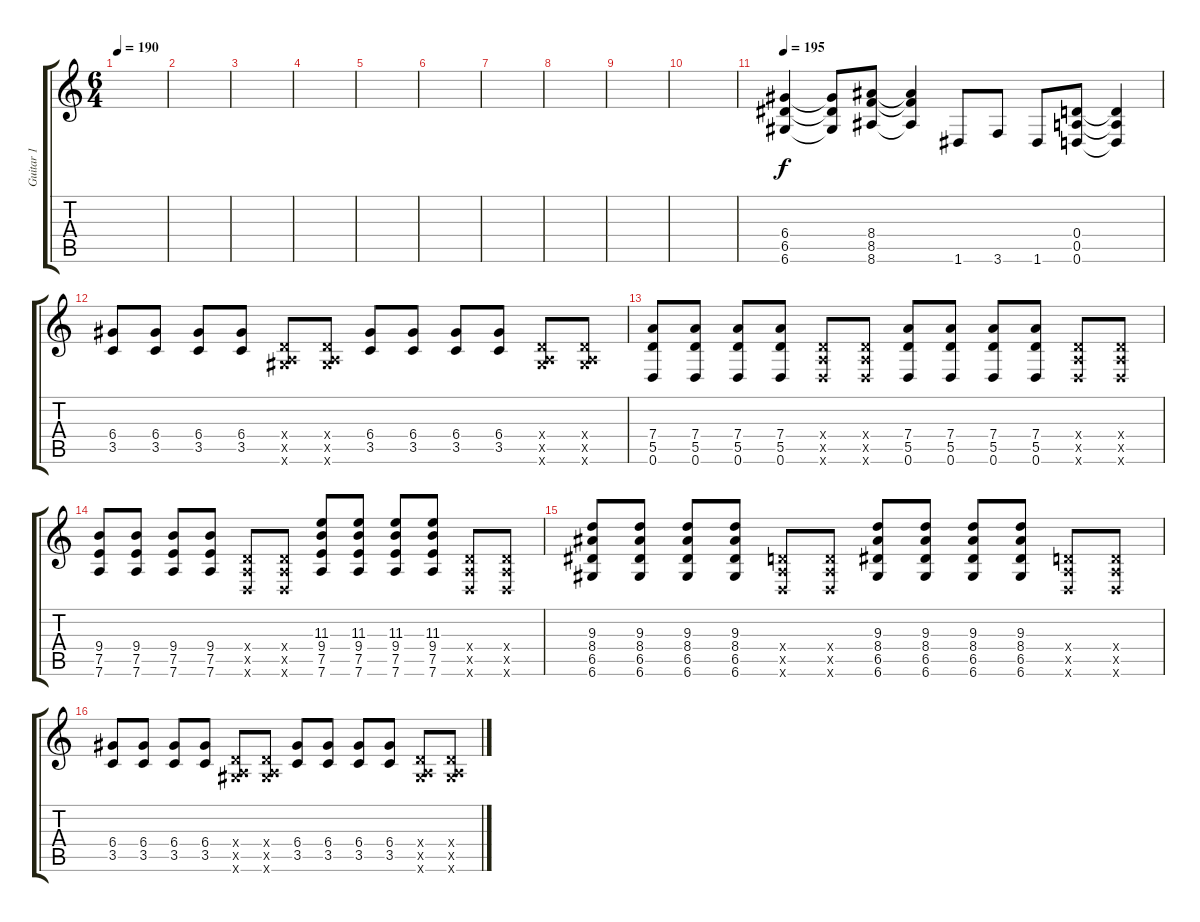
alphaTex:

\track ("Guitar 1" "Guitar 1") {instrument distortionguitar}
\staff {score tabs}
\tuning (D4 A3 F3 D3 A2 D2) {hide}
\ts (6 4)
\tempo 190
\clef g2
\ks c
|
|
|
|
|
|
|
|
|
|
\tempo 195
(6.4 6.5 6.6).4 (6.4{t} 6.5{t} 6.6{t}).8 (8.4 8.5 8.6).8 (8.4{t} 8.5{t} 8.6{t}).4 1.6.8 3.6.8 1.6.8 (0.4 0.5 0.6).8 (0.4{t} 0.5{t} 0.6{t}).4 |
(6.4 3.5).8 (6.4 3.5).8 (6.4 3.5).8 (6.4 3.5).8 (0.4{x} 0.5{x} 6.6{x}).8 (0.4{x} 0.5{x} 6.6{x}).8 (6.4 3.5).8 (6.4 3.5).8 (6.4 3.5).8 (6.4 3.5).8 (0.4{x} 0.5{x} 6.6{x}).8 (0.4{x} 0.5{x} 6.6{x}).8 |
(7.4 5.5 0.6).8 (7.4 5.5 0.6).8 (7.4 5.5 0.6).8 (7.4 5.5 0.6).8 (0.4{x} 0.5{x} 0.6{x}).8 (0.4{x} 0.5{x} 0.6{x}).8 (7.4 5.5 0.6).8 (7.4 5.5 0.6).8 (7.4 5.5 0.6).8 (7.4 5.5 0.6).8 (0.4{x} 0.5{x} 0.6{x}).8 (0.4{x} 0.5{x} 0.6{x}).8 |
(9.4 7.5 7.6).8 (9.4 7.5 7.6).8 (9.4 7.5 7.6).8 (9.4 7.5 7.6).8 (0.4{x} 0.5{x} 0.6{x}).8 (0.4{x} 0.5{x} 0.6{x}).8 (11.3 9.4 7.5 7.6).8 (11.3 9.4 7.5 7.6).8 (11.3 9.4 7.5 7.6).8 (11.3 9.4 7.5 7.6).8 (0.4{x} 0.5{x} 0.6{x}).8 (0.4{x} 0.5{x} 0.6{x}).8 |
(9.3 8.4 6.5 6.6).8 (9.3 8.4 6.5 6.6).8 (9.3 8.4 6.5 6.6).8 (9.3 8.4 6.5 6.6).8 (0.4{x} 0.5{x} 0.6{x}).8 (0.4{x} 0.5{x} 0.6{x}).8 (9.3 8.4 6.5 6.6).8 (9.3 8.4 6.5 6.6).8 (9.3 8.4 6.5 6.6).8 (9.3 8.4 6.5 6.6).8 (0.4{x} 0.5{x} 0.6{x}).8 (0.4{x} 0.5{x} 0.6{x}).8 |
(6.4 3.5).8 (6.4 3.5).8 (6.4 3.5).8 (6.4 3.5).8 (0.4{x} 0.5{x} 6.6{x}).8 (0.4{x} 0.5{x} 6.6{x}).8 (6.4 3.5).8 (6.4 3.5).8 (6.4 3.5).8 (6.4 3.5).8 (0.4{x} 0.5{x} 6.6{x}).8 (0.4{x} 0.5{x} 6.6{x}).8
